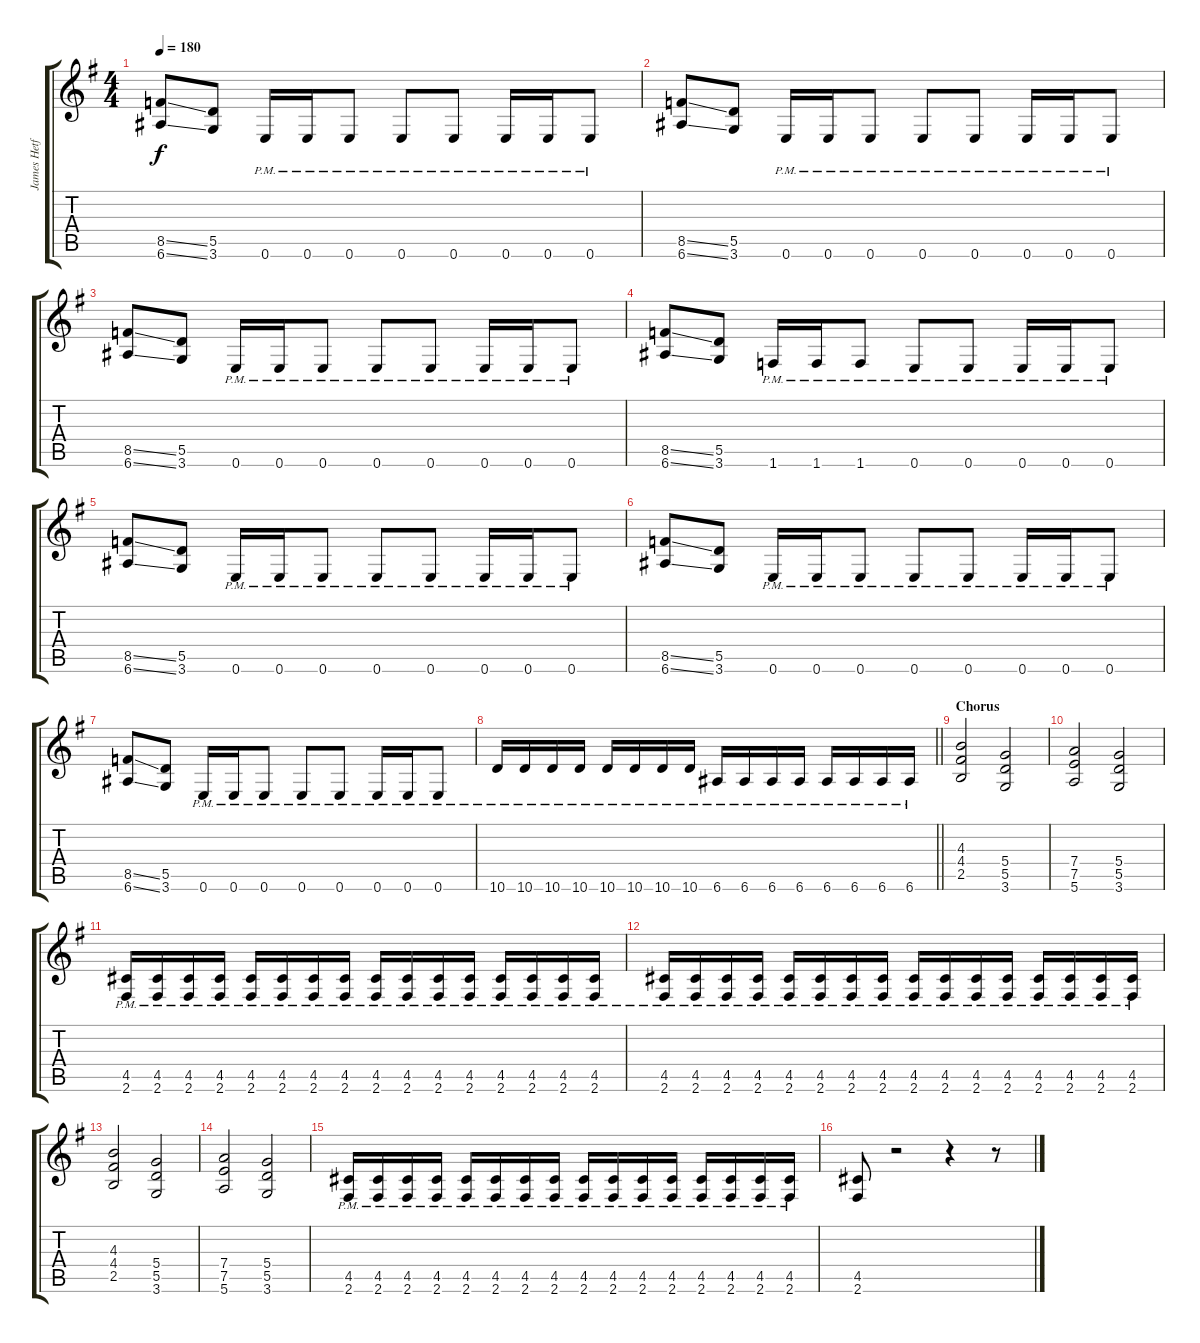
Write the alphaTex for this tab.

\track ("James Hetfield" "James Hetf") {solo instrument distortionguitar}
\staff {score tabs}
\tuning (E4 B3 G3 D3 A2 E2) {hide}
\ts (4 4)
\tempo 180
\clef g2
\ks eminor
(8.5{ss} 6.6{ss}).8{dy f} (5.5 3.6).8 0.6{pm}.16 0.6{pm}.16 0.6{pm}.8 0.6{pm}.8 0.6{pm}.8 0.6{pm}.16 0.6{pm}.16 0.6{pm}.8 |
(8.5{ss} 6.6{ss}).8 (5.5 3.6).8 0.6{pm}.16 0.6{pm}.16 0.6{pm}.8 0.6{pm}.8 0.6{pm}.8 0.6{pm}.16 0.6{pm}.16 0.6{pm}.8 |
(8.5{ss} 6.6{ss}).8 (5.5 3.6).8 0.6{pm}.16 0.6{pm}.16 0.6{pm}.8 0.6{pm}.8 0.6{pm}.8 0.6{pm}.16 0.6{pm}.16 0.6{pm}.8 |
(8.5{ss} 6.6{ss}).8 (5.5 3.6).8 1.6{pm}.16 1.6{pm}.16 1.6{pm}.8 0.6{pm}.8 0.6{pm}.8 0.6{pm}.16 0.6{pm}.16 0.6{pm}.8 |
(8.5{ss} 6.6{ss}).8 (5.5 3.6).8 0.6{pm}.16 0.6{pm}.16 0.6{pm}.8 0.6{pm}.8 0.6{pm}.8 0.6{pm}.16 0.6{pm}.16 0.6{pm}.8 |
(8.5{ss} 6.6{ss}).8 (5.5 3.6).8 0.6{pm}.16 0.6{pm}.16 0.6{pm}.8 0.6{pm}.8 0.6{pm}.8 0.6{pm}.16 0.6{pm}.16 0.6{pm}.8 |
(8.5{ss} 6.6{ss}).8 (5.5 3.6).8 0.6{pm}.16 0.6{pm}.16 0.6{pm}.8 0.6{pm}.8 0.6{pm}.8 0.6{pm}.16 0.6{pm}.16 0.6{pm}.8 |
\barLineRight lightlight
10.6{pm}.16 10.6{pm}.16 10.6{pm}.16 10.6{pm}.16 10.6{pm}.16 10.6{pm}.16 10.6{pm}.16 10.6{pm}.16 6.6{pm}.16 6.6{pm}.16 6.6{pm}.16 6.6{pm}.16 6.6{pm}.16 6.6{pm}.16 6.6{pm}.16 6.6{pm}.16 |
\section ("" "Chorus")
(4.3 4.4 2.5).2 (5.4 5.5 3.6).2 |
(7.4 7.5 5.6).2 (5.4 5.5 3.6).2 |
(4.5{pm} 2.6{pm}).16 (4.5{pm} 2.6{pm}).16 (4.5{pm} 2.6{pm}).16 (4.5{pm} 2.6{pm}).16 (4.5{pm} 2.6{pm}).16 (4.5{pm} 2.6{pm}).16 (4.5{pm} 2.6{pm}).16 (4.5{pm} 2.6{pm}).16 (4.5{pm} 2.6{pm}).16 (4.5{pm} 2.6{pm}).16 (4.5{pm} 2.6{pm}).16 (4.5{pm} 2.6{pm}).16 (4.5{pm} 2.6{pm}).16 (4.5{pm} 2.6{pm}).16 (4.5{pm} 2.6{pm}).16 (4.5{pm} 2.6{pm}).16 |
(4.5{pm} 2.6{pm}).16 (4.5{pm} 2.6{pm}).16 (4.5{pm} 2.6{pm}).16 (4.5{pm} 2.6{pm}).16 (4.5{pm} 2.6{pm}).16 (4.5{pm} 2.6{pm}).16 (4.5{pm} 2.6{pm}).16 (4.5{pm} 2.6{pm}).16 (4.5{pm} 2.6{pm}).16 (4.5{pm} 2.6{pm}).16 (4.5{pm} 2.6{pm}).16 (4.5{pm} 2.6{pm}).16 (4.5{pm} 2.6{pm}).16 (4.5{pm} 2.6{pm}).16 (4.5{pm} 2.6{pm}).16 (4.5{pm} 2.6{pm}).16 |
(4.3 4.4 2.5).2 (5.4 5.5 3.6).2 |
(7.4 7.5 5.6).2 (5.4 5.5 3.6).2 |
(4.5{pm} 2.6{pm}).16 (4.5{pm} 2.6{pm}).16 (4.5{pm} 2.6{pm}).16 (4.5{pm} 2.6{pm}).16 (4.5{pm} 2.6{pm}).16 (4.5{pm} 2.6{pm}).16 (4.5{pm} 2.6{pm}).16 (4.5{pm} 2.6{pm}).16 (4.5{pm} 2.6{pm}).16 (4.5{pm} 2.6{pm}).16 (4.5{pm} 2.6{pm}).16 (4.5{pm} 2.6{pm}).16 (4.5{pm} 2.6{pm}).16 (4.5{pm} 2.6{pm}).16 (4.5{pm} 2.6{pm}).16 (4.5{pm} 2.6{pm}).16 |
(4.5 2.6).8 r.2 r.4 r.8
